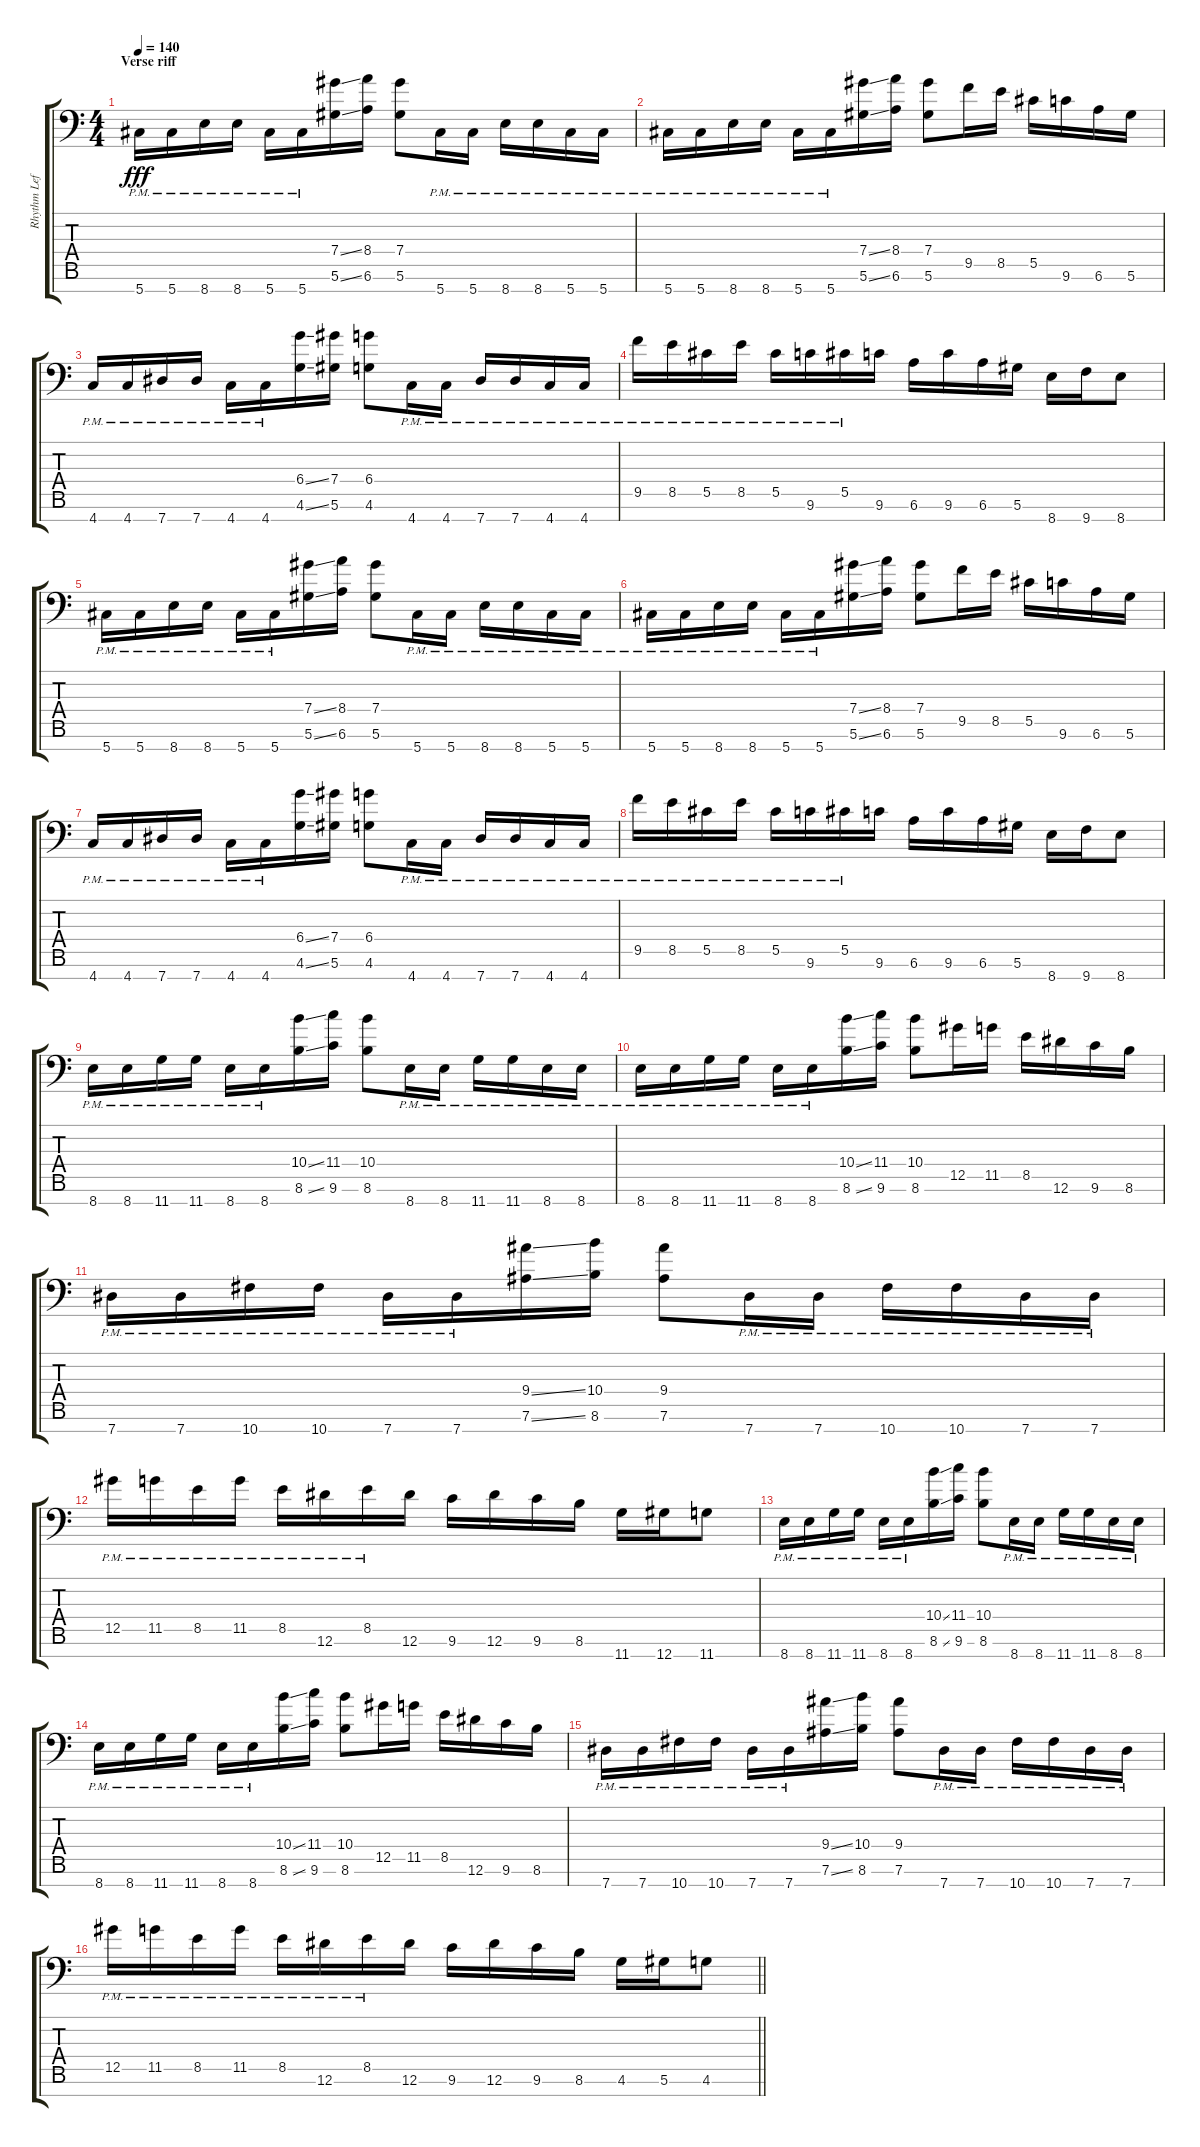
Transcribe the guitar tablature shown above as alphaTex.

\track ("Rhythm Left" "Rhythm Lef") {instrument distortionguitar}
\staff {score tabs}
\tuning (Eb4 Bb3 Gb3 Db3 Ab2 Eb2 Ab1) {hide}
\ts (4 4)
\section ("" "Verse riff")
\tempo 140
\clef f4
\ks c
5.7{pm}.16{dy fff} 5.7{pm}.16 8.7{pm}.16 8.7{pm}.16 5.7{pm}.16 5.7{pm}.16 (7.4{ss} 5.6{ss}).16 (8.4 6.6).16 (7.4 5.6).8 5.7{pm}.16 5.7{pm}.16 8.7{pm}.16 8.7{pm}.16 5.7{pm}.16 5.7{pm}.16 |
5.7{pm}.16 5.7{pm}.16 8.7{pm}.16 8.7{pm}.16 5.7{pm}.16 5.7{pm}.16 (7.4{ss} 5.6{ss}).16 (8.4 6.6).16 (7.4 5.6).8 9.5.16 8.5.16 5.5.16 9.6.16 6.6.16 5.6.16 |
4.7{pm}.16 4.7{pm}.16 7.7{pm}.16 7.7{pm}.16 4.7{pm}.16 4.7{pm}.16 (6.4{ss} 4.6{ss}).16 (7.4 5.6).16 (6.4 4.6).8 4.7{pm}.16 4.7{pm}.16 7.7{pm}.16 7.7{pm}.16 4.7{pm}.16 4.7{pm}.16 |
9.5{pm}.16 8.5{pm}.16 5.5{pm}.16 8.5{pm}.16 5.5{pm}.16 9.6{pm}.16 5.5{pm}.16 9.6.16 6.6.16 9.6.16 6.6.16 5.6.16 8.7.16 9.7.16 8.7.8 |
5.7{pm}.16 5.7{pm}.16 8.7{pm}.16 8.7{pm}.16 5.7{pm}.16 5.7{pm}.16 (7.4{ss} 5.6{ss}).16 (8.4 6.6).16 (7.4 5.6).8 5.7{pm}.16 5.7{pm}.16 8.7{pm}.16 8.7{pm}.16 5.7{pm}.16 5.7{pm}.16 |
5.7{pm}.16 5.7{pm}.16 8.7{pm}.16 8.7{pm}.16 5.7{pm}.16 5.7{pm}.16 (7.4{ss} 5.6{ss}).16 (8.4 6.6).16 (7.4 5.6).8 9.5.16 8.5.16 5.5.16 9.6.16 6.6.16 5.6.16 |
4.7{pm}.16 4.7{pm}.16 7.7{pm}.16 7.7{pm}.16 4.7{pm}.16 4.7{pm}.16 (6.4{ss} 4.6{ss}).16 (7.4 5.6).16 (6.4 4.6).8 4.7{pm}.16 4.7{pm}.16 7.7{pm}.16 7.7{pm}.16 4.7{pm}.16 4.7{pm}.16 |
9.5{pm}.16 8.5{pm}.16 5.5{pm}.16 8.5{pm}.16 5.5{pm}.16 9.6{pm}.16 5.5{pm}.16 9.6.16 6.6.16 9.6.16 6.6.16 5.6.16 8.7.16 9.7.16 8.7.8 |
8.7{pm}.16 8.7{pm}.16 11.7{pm}.16 11.7{pm}.16 8.7{pm}.16 8.7{pm}.16 (10.4{ss} 8.6{ss}).16 (11.4 9.6).16 (10.4 8.6).8 8.7{pm}.16 8.7{pm}.16 11.7{pm}.16 11.7{pm}.16 8.7{pm}.16 8.7{pm}.16 |
8.7{pm}.16 8.7{pm}.16 11.7{pm}.16 11.7{pm}.16 8.7{pm}.16 8.7{pm}.16 (10.4{ss} 8.6{ss}).16 (11.4 9.6).16 (10.4 8.6).8 12.5.16 11.5.16 8.5.16 12.6.16 9.6.16 8.6.16 |
7.7{pm}.16 7.7{pm}.16 10.7{pm}.16 10.7{pm}.16 7.7{pm}.16 7.7{pm}.16 (9.4{ss} 7.6{ss}).16 (10.4 8.6).16 (9.4 7.6).8 7.7{pm}.16 7.7{pm}.16 10.7{pm}.16 10.7{pm}.16 7.7{pm}.16 7.7{pm}.16 |
12.5{pm}.16 11.5{pm}.16 8.5{pm}.16 11.5{pm}.16 8.5{pm}.16 12.6{pm}.16 8.5{pm}.16 12.6.16 9.6.16 12.6.16 9.6.16 8.6.16 11.7.16 12.7.16 11.7.8 |
8.7{pm}.16 8.7{pm}.16 11.7{pm}.16 11.7{pm}.16 8.7{pm}.16 8.7{pm}.16 (10.4{ss} 8.6{ss}).16 (11.4 9.6).16 (10.4 8.6).8 8.7{pm}.16 8.7{pm}.16 11.7{pm}.16 11.7{pm}.16 8.7{pm}.16 8.7{pm}.16 |
8.7{pm}.16 8.7{pm}.16 11.7{pm}.16 11.7{pm}.16 8.7{pm}.16 8.7{pm}.16 (10.4{ss} 8.6{ss}).16 (11.4 9.6).16 (10.4 8.6).8 12.5.16 11.5.16 8.5.16 12.6.16 9.6.16 8.6.16 |
7.7{pm}.16 7.7{pm}.16 10.7{pm}.16 10.7{pm}.16 7.7{pm}.16 7.7{pm}.16 (9.4{ss} 7.6{ss}).16 (10.4 8.6).16 (9.4 7.6).8 7.7{pm}.16 7.7{pm}.16 10.7{pm}.16 10.7{pm}.16 7.7{pm}.16 7.7{pm}.16 |
\barLineRight lightlight
12.5{pm}.16 11.5{pm}.16 8.5{pm}.16 11.5{pm}.16 8.5{pm}.16 12.6{pm}.16 8.5{pm}.16 12.6.16 9.6.16 12.6.16 9.6.16 8.6.16 4.6.16 5.6.16 4.6.8
